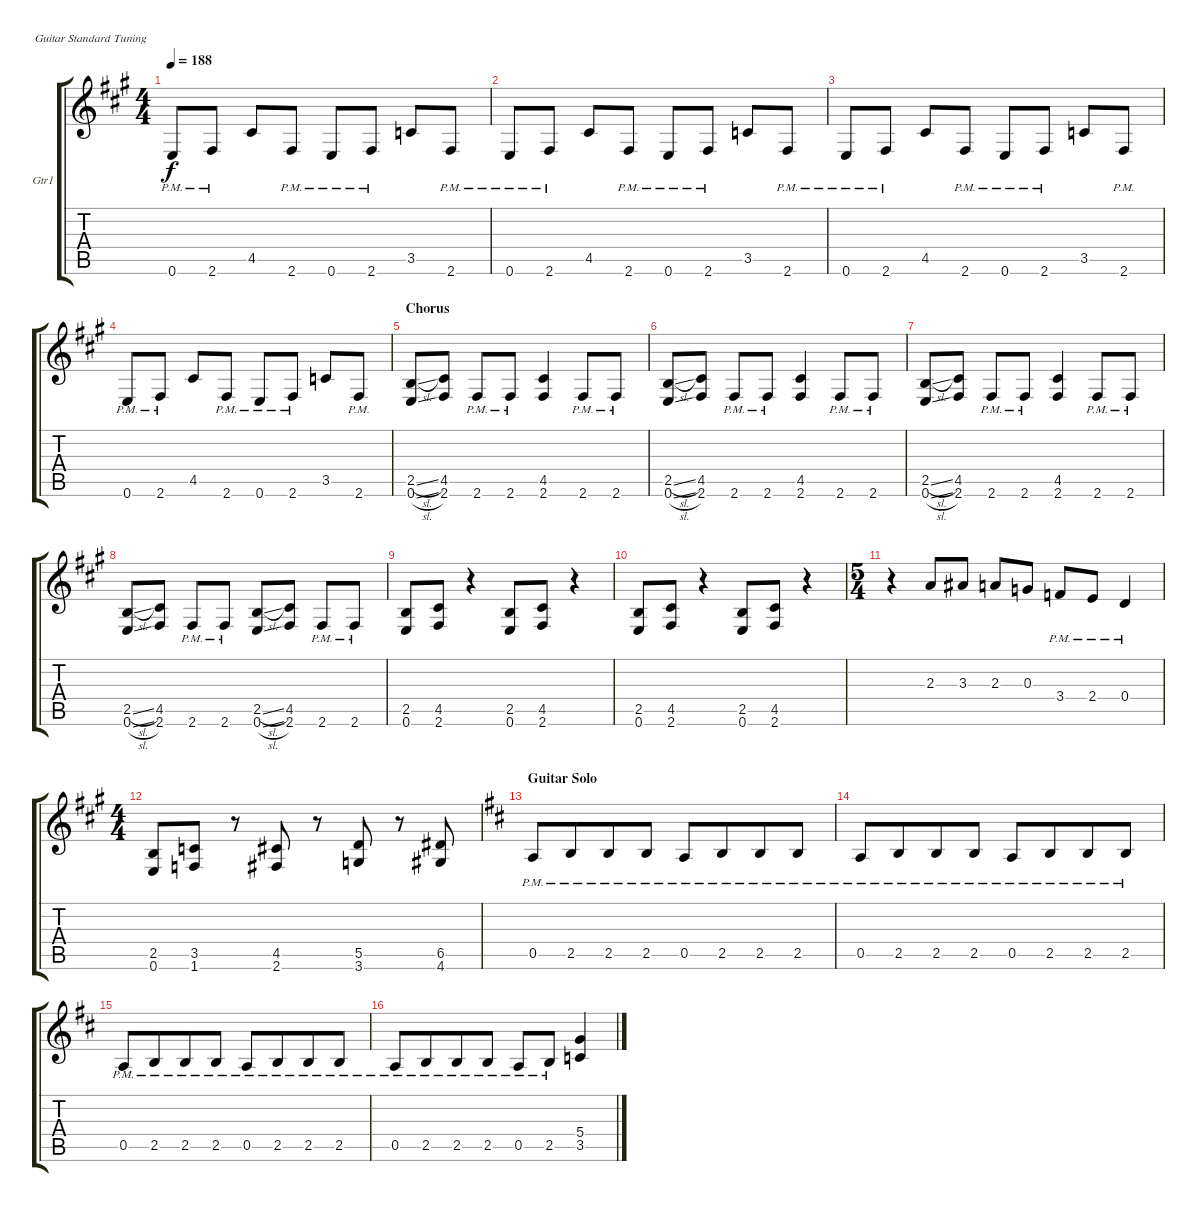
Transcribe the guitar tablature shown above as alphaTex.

\defaultSystemsLayout 4
\bracketExtendMode groupsimilarinstruments
\firstSystemTrackNameOrientation horizontal
\otherSystemsTrackNameOrientation horizontal
\track ("James" "Gtr1") {instrument distortionguitar}
\staff {score tabs}
\tuning (E4 B3 G3 D3 A2 E2)
\ts (4 4)
\tempo 188
\clef g2
\ks f#minor
0.6{pm}.8{dy f} 2.6{pm}.8 4.5.8 2.6{pm}.8 0.6{pm}.8 2.6{pm}.8 3.5.8 2.6{pm}.8 |
0.6{pm}.8 2.6{pm}.8 4.5.8 2.6{pm}.8 0.6{pm}.8 2.6{pm}.8 3.5.8 2.6{pm}.8 |
0.6{pm}.8 2.6{pm}.8 4.5.8 2.6{pm}.8 0.6{pm}.8 2.6{pm}.8 3.5.8 2.6{pm}.8 |
0.6{pm}.8 2.6{pm}.8 4.5.8 2.6{pm}.8 0.6{pm}.8 2.6{pm}.8 3.5.8 2.6{pm}.8 |
\section ("" "Chorus")
(0.6{sl} 2.5{sl}).8 (4.5 2.6).8 2.6{pm}.8 2.6{pm}.8 (2.6 4.5).4 2.6{pm}.8 2.6{pm}.8 |
(0.6{sl} 2.5{sl}).8 (4.5 2.6).8 2.6{pm}.8 2.6{pm}.8 (2.6 4.5).4 2.6{pm}.8 2.6{pm}.8 |
(0.6{sl} 2.5{sl}).8 (4.5 2.6).8 2.6{pm}.8 2.6{pm}.8 (2.6 4.5).4 2.6{pm}.8 2.6{pm}.8 |
(0.6{sl} 2.5{sl}).8 (4.5 2.6).8 2.6{pm}.8 2.6{pm}.8 (0.6{sl} 2.5{sl}).8 (4.5 2.6).8 2.6{pm}.8 2.6{pm}.8 |
(0.6 2.5).8 (4.5 2.6).8 r.4 (0.6 2.5).8 (2.6 4.5).8 r.4 |
(0.6 2.5).8 (4.5 2.6).8 r.4 (0.6 2.5).8 (2.6 4.5).8 r.4 |
\ts (5 4)
r.4 2.3.8 3.3.8 2.3.8 0.3.8 3.4{pm}.8 2.4{pm}.8 0.4{pm}.4 |
\ts (4 4)
\beaming (8 2 2 2 2)
(0.6 2.5).8 (3.5 1.6).8 r.8 (2.6 4.5).8 r.8 (5.5 3.6).8 r.8 (4.6 6.5).8 |
\beaming (8 4 4)
\section ("" "Guitar Solo")
\ks bminor
0.5{pm}.8 2.5{pm}.8 2.5{pm}.8 2.5{pm}.8 0.5{pm}.8 2.5{pm}.8 2.5{pm}.8 2.5{pm}.8 |
0.5{pm}.8 2.5{pm}.8 2.5{pm}.8 2.5{pm}.8 0.5{pm}.8 2.5{pm}.8 2.5{pm}.8 2.5{pm}.8 |
0.5{pm}.8 2.5{pm}.8 2.5{pm}.8 2.5{pm}.8 0.5{pm}.8 2.5{pm}.8 2.5{pm}.8 2.5{pm}.8 |
0.5{pm}.8 2.5{pm}.8 2.5{pm}.8 2.5{pm}.8 0.5{pm}.8 2.5{pm}.8 (3.5 5.4).4
